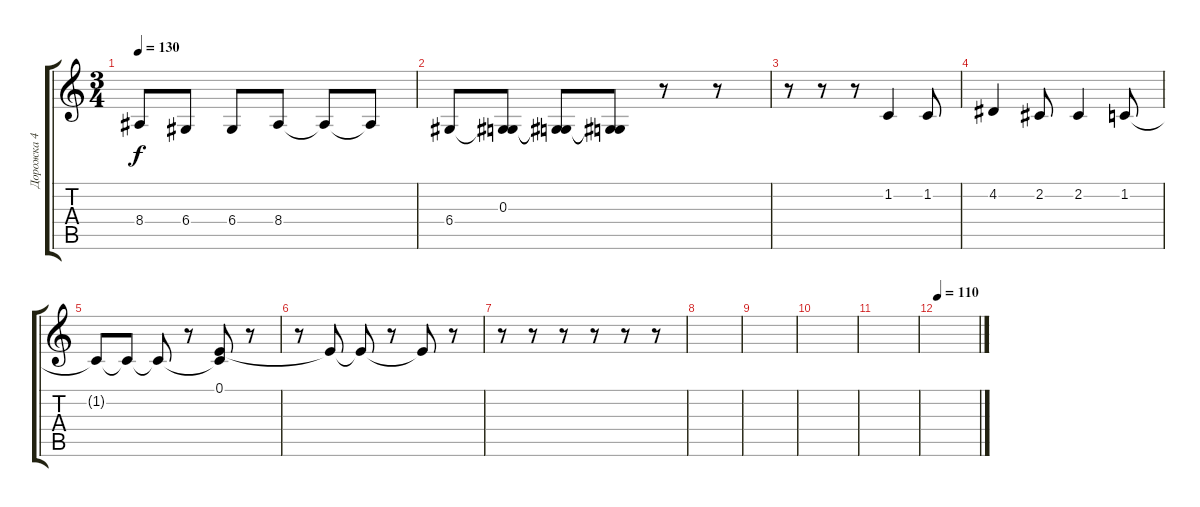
\track ("Дорожка 4" "Дорожка 4") {instrument lead8bassandlead}
\staff {score tabs}
\tuning (E4 B3 G3 D3 A2 E2) {hide}
\ts (3 4)
\tempo 130
\clef g2
\ks c
8.4.8{dy f} 6.4.8 6.4.8 8.4.8 8.4{t}.8 8.4{t}.8 |
6.4.8 (0.3 6.4{t}).8 (0.3{t} 6.4{t}).8 (0.3{t} 6.4{t}).8 r.8 r.8 |
r.8 r.8 r.8 1.2.4 1.2.8 |
4.2.4 2.2.8 2.2.4 1.2.8 |
1.2{t}.8 1.2{t}.8 1.2{t}.8 r.8 (0.1 1.2{t}).8 r.8 |
r.8 0.1{t}.8 0.1{t}.8 r.8 0.1{t}.8 r.8 |
r.8 r.8 r.8 r.8 r.8 r.8 |
|
|
|
|
\tempo 110
